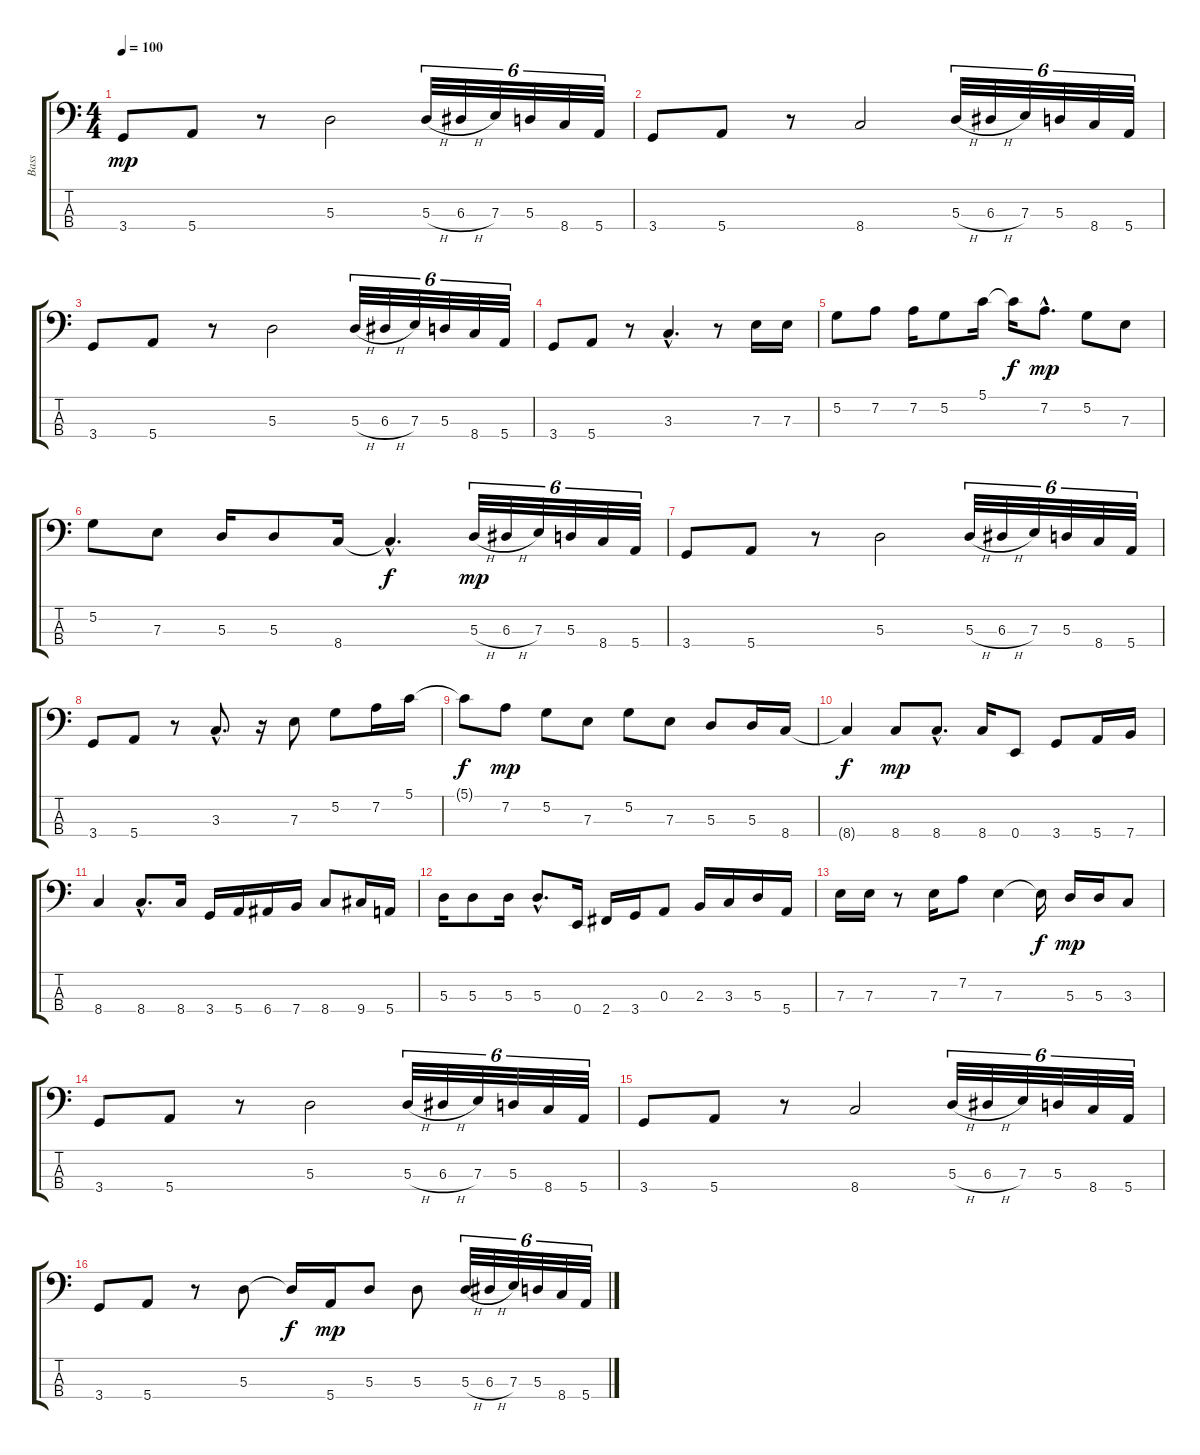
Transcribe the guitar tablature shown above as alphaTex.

\track ("Bass" "Bass") {instrument electricbassfinger}
\staff {score tabs}
\tuning (G2 D2 A1 E1) {hide}
\ts (4 4)
\tempo 100
\clef f4
\ks c
3.4.8{dy mp} 5.4.8 r.8 5.3.2 5.3{h}.32{tu (6 4)} 6.3{h}.32{tu (6 4)} 7.3.32{tu (6 4)} 5.3.32{tu (6 4)} 8.4.32{tu (6 4)} 5.4.32{tu (6 4)} |
3.4.8 5.4.8 r.8 8.4.2 5.3{h}.32{tu (6 4)} 6.3{h}.32{tu (6 4)} 7.3.32{tu (6 4)} 5.3.32{tu (6 4)} 8.4.32{tu (6 4)} 5.4.32{tu (6 4)} |
3.4.8 5.4.8 r.8 5.3.2 5.3{h}.32{tu (6 4)} 6.3{h}.32{tu (6 4)} 7.3.32{tu (6 4)} 5.3.32{tu (6 4)} 8.4.32{tu (6 4)} 5.4.32{tu (6 4)} |
3.4.8 5.4.8 r.8 3.3{hac}.4{d} r.8 7.3.16 7.3.16 |
5.2.8 7.2.8 7.2.16 5.2.8 5.1.16 5.1{t}.16{dy f} 7.2{hac}.8{d dy mp} 5.2.8 7.3.8 |
5.2.8 7.3.8 5.3.16 5.3.8 8.4.16 8.4{hac t}.4{d dy f} 5.3{h}.32{tu (6 4) dy mp} 6.3{h}.32{tu (6 4)} 7.3.32{tu (6 4)} 5.3.32{tu (6 4)} 8.4.32{tu (6 4)} 5.4.32{tu (6 4)} |
3.4.8 5.4.8 r.8 5.3.2 5.3{h}.32{tu (6 4)} 6.3{h}.32{tu (6 4)} 7.3.32{tu (6 4)} 5.3.32{tu (6 4)} 8.4.32{tu (6 4)} 5.4.32{tu (6 4)} |
3.4.8 5.4.8 r.8 3.3{hac}.8{d} r.16 7.3.8 5.2.8 7.2.16 5.1.16 |
5.1{t}.8{dy f} 7.2.8{dy mp} 5.2.8 7.3.8 5.2.8 7.3.8 5.3.8 5.3.16 8.4.16 |
8.4{t}.4{dy f} 8.4.8{dy mp} 8.4{hac}.8{d} 8.4.16 0.4.8 3.4.8 5.4.16 7.4.16 |
8.4.4 8.4{hac}.8{d} 8.4.16 3.4.16 5.4.16 6.4.16 7.4.16 8.4.8 9.4.16 5.4.16 |
5.3.16 5.3.8 5.3.16 5.3{hac}.8{d} 0.4.16 2.4.16 3.4.16 0.3.8 2.3.16 3.3.16 5.3.16 5.4.16 |
7.3.16 7.3.16 r.8 7.3.16 7.2.8 7.3.4 7.3{t}.16{dy f} 5.3.16{dy mp} 5.3.16 3.3.8 |
3.4.8 5.4.8 r.8 5.3.2 5.3{h}.32{tu (6 4)} 6.3{h}.32{tu (6 4)} 7.3.32{tu (6 4)} 5.3.32{tu (6 4)} 8.4.32{tu (6 4)} 5.4.32{tu (6 4)} |
3.4.8 5.4.8 r.8 8.4.2 5.3{h}.32{tu (6 4)} 6.3{h}.32{tu (6 4)} 7.3.32{tu (6 4)} 5.3.32{tu (6 4)} 8.4.32{tu (6 4)} 5.4.32{tu (6 4)} |
3.4.8 5.4.8 r.8 5.3.8 5.3{t}.16{dy f} 5.4.16{dy mp} 5.3.8 5.3.8 5.3{h}.32{tu (6 4)} 6.3{h}.32{tu (6 4)} 7.3.32{tu (6 4)} 5.3.32{tu (6 4)} 8.4.32{tu (6 4)} 5.4.32{tu (6 4)}
